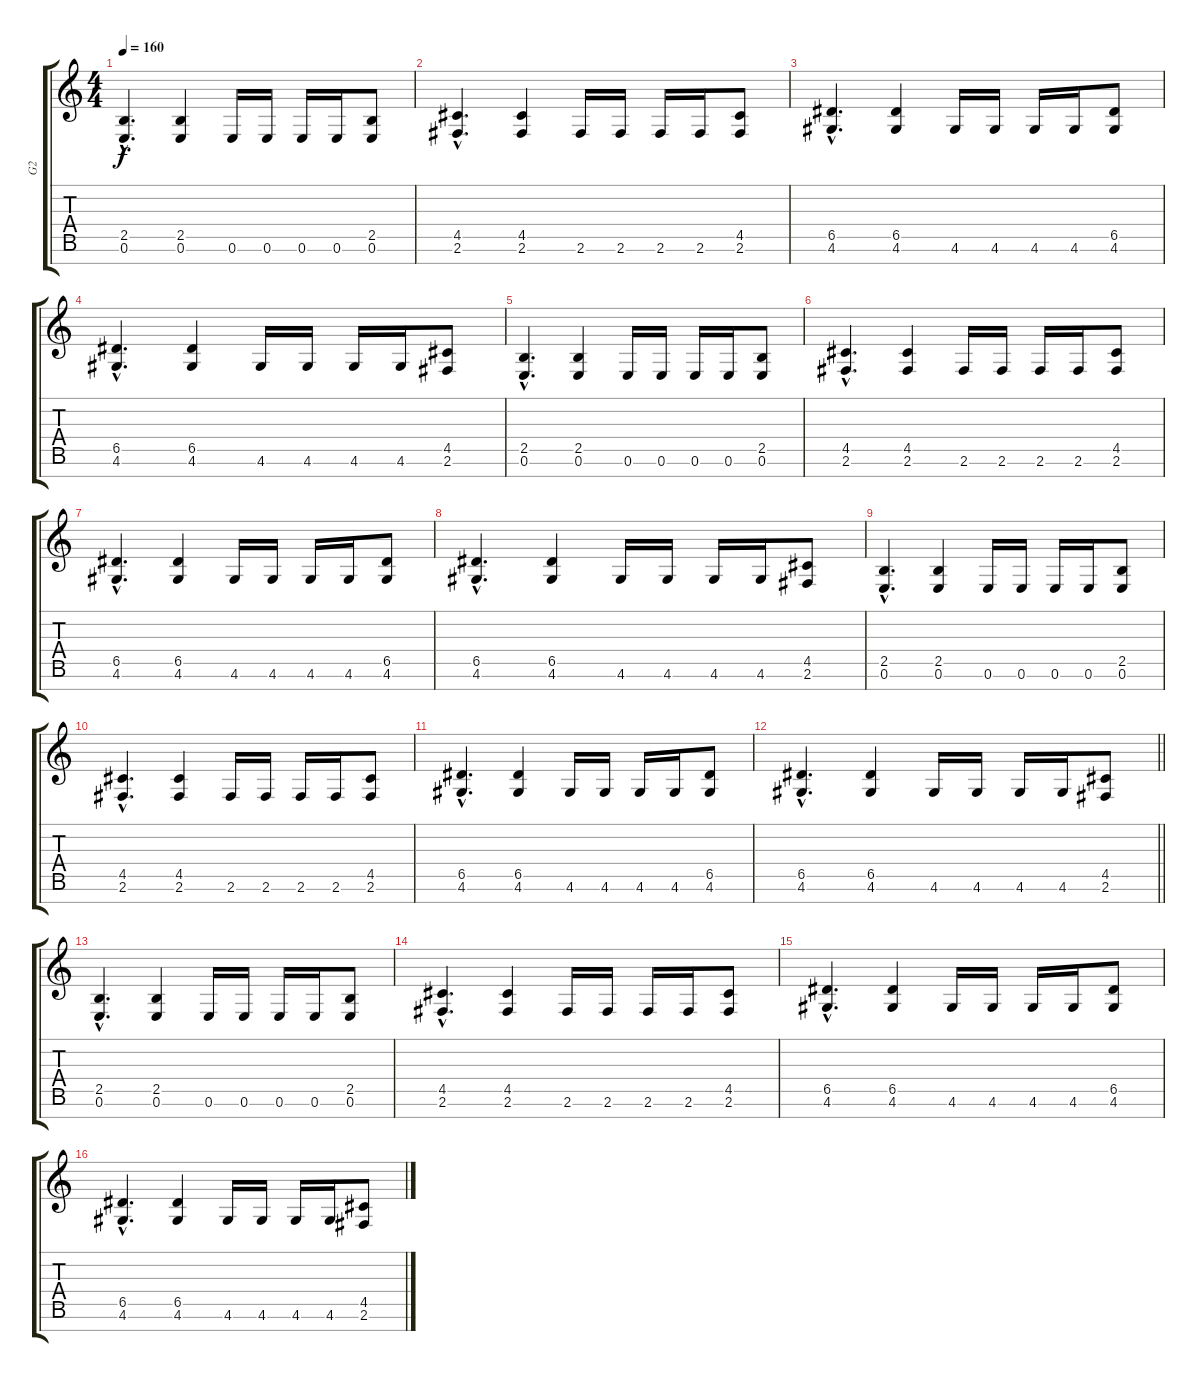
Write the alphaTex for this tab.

\track ("G2" "G2") {instrument distortionguitar}
\staff {score tabs}
\tuning (E4 B3 G3 D3 A2 E2 B1) {hide}
\ts (4 4)
\tempo 160
\clef g2
\ks c
(2.5{hac} 0.6{hac}).4{d dy f} (2.5 0.6).4 0.6.16 0.6.16 0.6.16 0.6.16 (2.5 0.6).8 |
(4.5{hac} 2.6{hac}).4{d} (4.5 2.6).4 2.6.16 2.6.16 2.6.16 2.6.16 (4.5 2.6).8 |
(6.5{hac} 4.6{hac}).4{d} (6.5 4.6).4 4.6.16 4.6.16 4.6.16 4.6.16 (6.5 4.6).8 |
(6.5{hac} 4.6{hac}).4{d} (6.5 4.6).4 4.6.16 4.6.16 4.6.16 4.6.16 (4.5 2.6).8 |
(2.5{hac} 0.6{hac}).4{d} (2.5 0.6).4 0.6.16 0.6.16 0.6.16 0.6.16 (2.5 0.6).8 |
(4.5{hac} 2.6{hac}).4{d} (4.5 2.6).4 2.6.16 2.6.16 2.6.16 2.6.16 (4.5 2.6).8 |
(6.5{hac} 4.6{hac}).4{d} (6.5 4.6).4 4.6.16 4.6.16 4.6.16 4.6.16 (6.5 4.6).8 |
(6.5{hac} 4.6{hac}).4{d} (6.5 4.6).4 4.6.16 4.6.16 4.6.16 4.6.16 (4.5 2.6).8 |
(2.5{hac} 0.6{hac}).4{d} (2.5 0.6).4 0.6.16 0.6.16 0.6.16 0.6.16 (2.5 0.6).8 |
(4.5{hac} 2.6{hac}).4{d} (4.5 2.6).4 2.6.16 2.6.16 2.6.16 2.6.16 (4.5 2.6).8 |
(6.5{hac} 4.6{hac}).4{d} (6.5 4.6).4 4.6.16 4.6.16 4.6.16 4.6.16 (6.5 4.6).8 |
\barLineRight lightlight
(6.5{hac} 4.6{hac}).4{d} (6.5 4.6).4 4.6.16 4.6.16 4.6.16 4.6.16 (4.5 2.6).8 |
\section ("" "")
(2.5{hac} 0.6{hac}).4{d} (2.5 0.6).4 0.6.16 0.6.16 0.6.16 0.6.16 (2.5 0.6).8 |
(4.5{hac} 2.6{hac}).4{d} (4.5 2.6).4 2.6.16 2.6.16 2.6.16 2.6.16 (4.5 2.6).8 |
(6.5{hac} 4.6{hac}).4{d} (6.5 4.6).4 4.6.16 4.6.16 4.6.16 4.6.16 (6.5 4.6).8 |
(6.5{hac} 4.6{hac}).4{d} (6.5 4.6).4 4.6.16 4.6.16 4.6.16 4.6.16 (4.5 2.6).8
